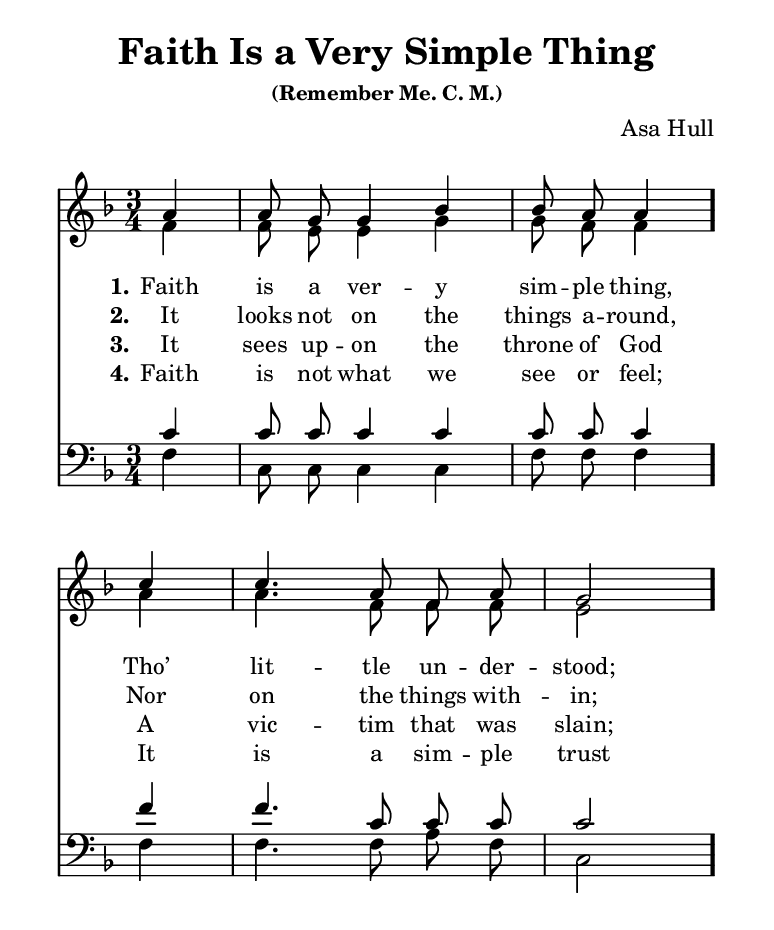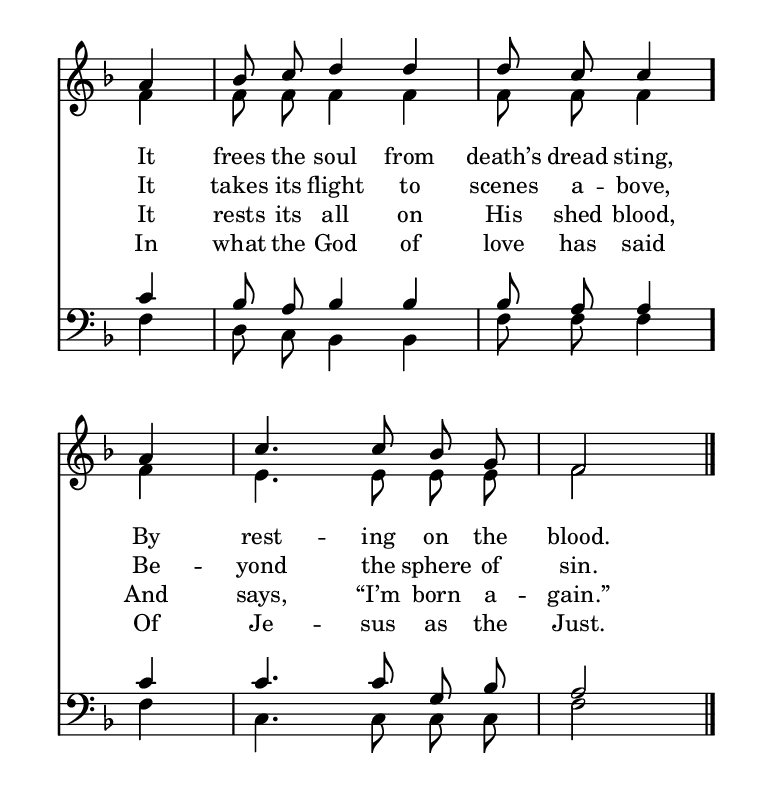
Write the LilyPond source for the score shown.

\include "common/global.ily"
\paper {
  \include "common/paper.ily"
  ragged-bottom = ##t
  ragged-last-bottom = ##t
  systems-per-page = ##f
  page-count = ##f
}

\header{
  title = "Faith Is a Very Simple Thing"
  subsubtitle = "(Remember Me. C. M.)"
  %meter = "C.M."
  %poet = ""
  composer = "Asa Hull"
  %copyright = ""
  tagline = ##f
}

patternA = { c4 | c8 c8 c4 c4 | c8 c8 c4 } % Lines 1, 3
patternB = { c4 | c4. c8 c8 c8 | c2 } % Lines 2, 4

global = {
  \include "common/overrides.ily"
  %\autoBeamOff
  \override Staff.TimeSignature.style = #'()
  \time 3/4
  \once \override Score.MetronomeMark.transparent = ##t
  \tempo 4 = 60
  \key f \major
  \partial 4
  \autoBeamOff
}

notesSoprano = {
\global
\relative c'' {

  \changePitch \patternA { a | a g g bes | bes a a }
  \changePitch \patternB { c | c a f a   | g       }
  \changePitch \patternA { a | bes c d d | d c c   }
  \changePitch \patternB { a | c c bes g | f       }

}
}

notesAlto = {
\global
\relative e' {

  \changePitch \patternA { f | f e e g | g f f }
  \changePitch \patternB { a | a f f f | e     }
  \changePitch \patternA { f | f f f f | f f f }
  \changePitch \patternB { f | e e e e | f     }

}
}

notesTenor = {
\global
\relative a {

  \changePitch \patternA { c | c c c c       | c c c   }
  \changePitch \patternB { f | f c c c       | c       }
  \changePitch \patternA { c | bes a bes bes | bes a a }
  \changePitch \patternB { c | c c g bes     | a       }

}
}

notesBass = {
\global
\relative f {

  \changePitch \patternA { f | c c c c     | f f f  }
  \changePitch \patternB { f | f f a f     | c      }
  \changePitch \patternA { f | d c bes bes | f' f f }
  \changePitch \patternB { f | c c c c     | f      } \bar "|."

}
}

wordsA = \lyricmode {
\set stanza = "1."

  Faith is a ver -- y sim -- ple thing, \bar "."
  Tho’ lit -- tle un -- der -- stood; \bar "." \break
  It frees the soul from death’s dread sting, \bar "."
  By rest -- ing on the blood. \bar "|." \break

}

wordsB = \lyricmode {
\set stanza = "2."

  It looks not on the things a -- round,
  Nor on the things with -- in;
  It takes its flight to scenes a -- bove,
  Be -- yond the sphere of sin.

}

wordsC = \lyricmode {
\set stanza = "3."

  It sees up -- on the throne of God
  A vic -- tim that was slain;
  It rests its all on His shed blood,
  And says, “I’m born a -- gain.”

}

wordsD = \lyricmode {
\set stanza = "4."

  Faith is not what we see or feel;
  It is a sim -- ple trust
  In what the God of love has said
  Of Je -- sus as the Just.

}


\score {
  \context ChoirStaff <<
    \context Staff = upper <<
      \set ChoirStaff.systemStartDelimiter = #'SystemStartBar
      \context Voice  = sopranos { \voiceOne << \notesSoprano >> }
      \context Voice  = altos { \voiceTwo << \notesAlto >> }
      \context Lyrics = one   \lyricsto sopranos \wordsA
      \context Lyrics = two   \lyricsto sopranos \wordsB
      \context Lyrics = three \lyricsto sopranos \wordsC
      \context Lyrics = four  \lyricsto sopranos \wordsD
      %\context Lyrics = five  \lyricsto sopranos \wordsE
    >>
    \context Staff = men <<
      \clef bass
      \context Voice  = tenors { \voiceOne << \notesTenor >> }
      \context Voice  = basses { \voiceTwo << \notesBass >> }
    >>
  >>
  \layout {
    \include "common/layout.ily"
  }
  \midi{
    \include "common/midi.ily"
  }
}

\version "2.18.0"  % necessary for upgrading to future LilyPond versions.

% vi:set et ts=2 sw=2 ai nocindent syntax=lilypond
